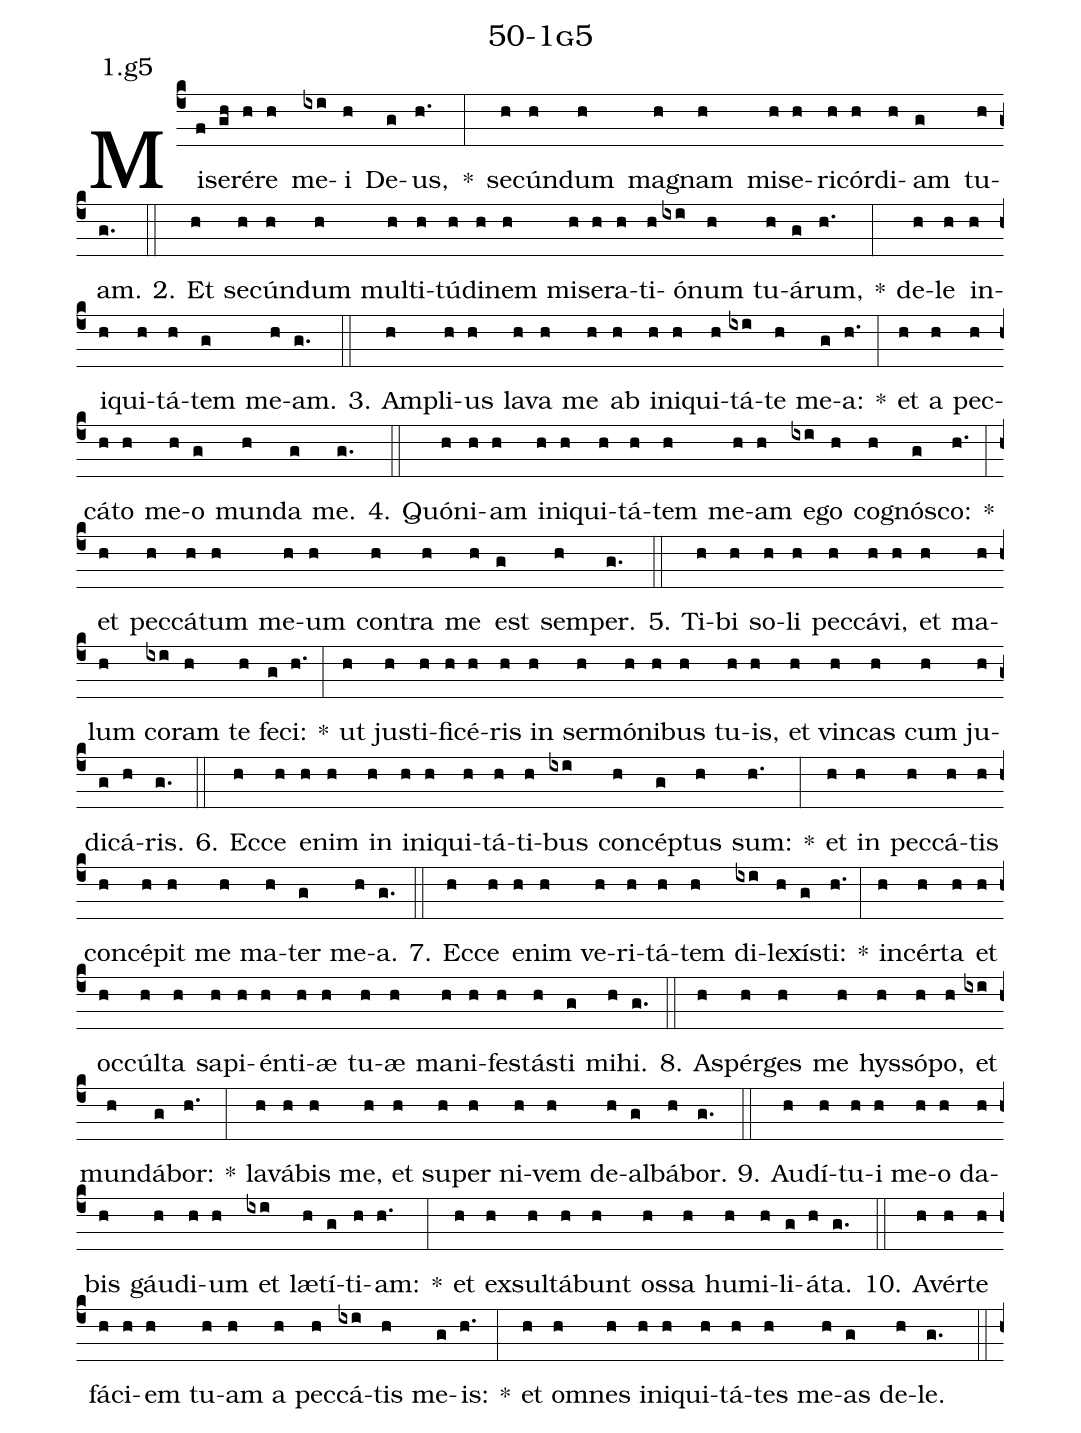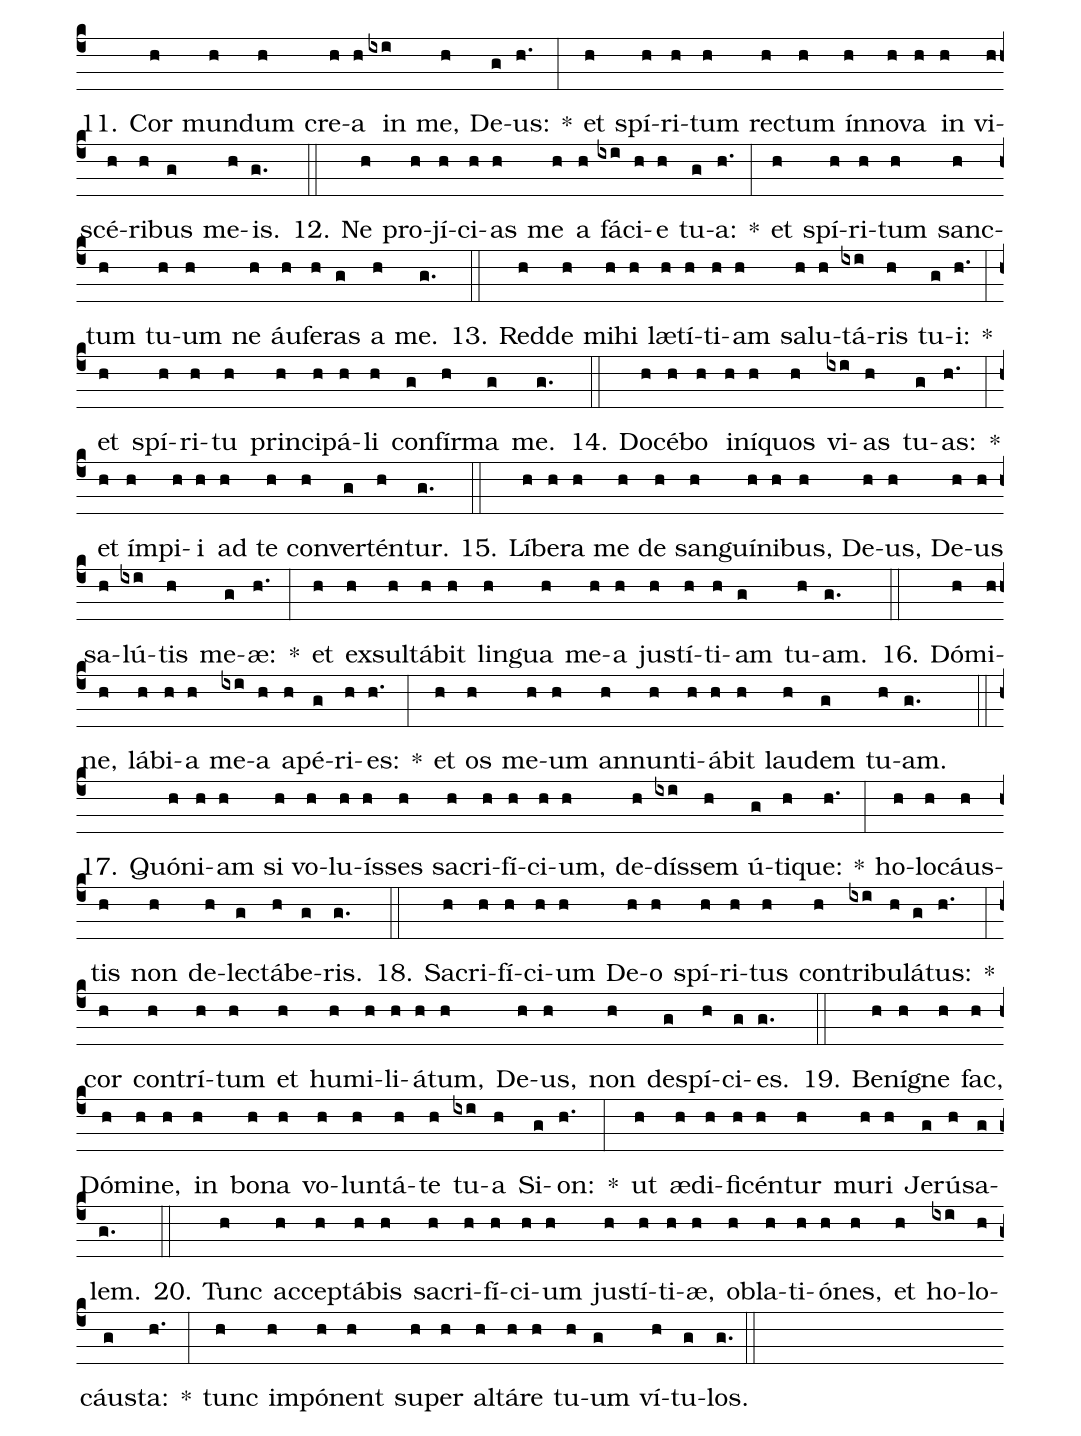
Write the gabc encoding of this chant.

name: 50-1g5;
annotation: 1.g5;
%%
(c4)Mi(f)se(gh)ré(h)re(h) me(ixi)i(h) De(g)us,(h.) *(:) se(h)cún(h)dum(h) ma(h)gnam(h) mi(h)se(h)ri(h)cór(h)di(h)am(g) tu(h)am.(g.) (::)
2. Et(h) se(h)cún(h)dum(h) mul(h)ti(h)tú(h)di(h)nem(h) mi(h)se(h)ra(h)ti(h)ó(ixi)num(h) tu(h)á(g)rum,(h.) *(:) de(h)le(h) in(h)i(h)qui(h)tá(h)tem(g) me(h)am.(g.) (::)
3. Am(h)pli(h)us(h) la(h)va(h) me(h) ab(h) in(h)i(h)qui(h)tá(ixi)te(h) me(g)a:(h.) *(:) et(h) a(h) pec(h)cá(h)to(h) me(h)o(g) mun(h)da(g) me.(g.) (::)
4. Quón(h)i(h)am(h) in(h)i(h)qui(h)tá(h)tem(h) me(h)am(h) e(ixi)go(h) co(h)gnós(g)co:(h.) *(:) et(h) pec(h)cá(h)tum(h) me(h)um(h) con(h)tra(h) me(h) est(g) sem(h)per.(g.) (::)
5. Ti(h)bi(h) so(h)li(h) pec(h)cá(h)vi,(h) et(h) ma(h)lum(h) co(ixi)ram(h) te(h) fe(g)ci:(h.) *(:) ut(h) jus(h)ti(h)fi(h)cé(h)ris(h) in(h) ser(h)mó(h)ni(h)bus(h) tu(h)is,(h) et(h) vin(h)cas(h) cum(h) ju(h)di(g)cá(h)ris.(g.) (::)
6. Ec(h)ce(h) e(h)nim(h) in(h) in(h)i(h)qui(h)tá(h)ti(h)bus(ixi) con(h)cép(g)tus(h) sum:(h.) *(:) et(h) in(h) pec(h)cá(h)tis(h) con(h)cé(h)pit(h) me(h) ma(h)ter(g) me(h)a.(g.) (::)
7. Ec(h)ce(h) e(h)nim(h) ve(h)ri(h)tá(h)tem(h) di(ixi)le(h)xís(g)ti:(h.) *(:) in(h)cér(h)ta(h) et(h) oc(h)cúl(h)ta(h) sa(h)pi(h)én(h)ti(h)æ(h) tu(h)æ(h) ma(h)ni(h)fes(h)tás(h)ti(g) mi(h)hi.(g.) (::)
8. A(h)spér(h)ges(h) me(h) hys(h)só(h)po,(h) et(ixi) mun(h)dá(g)bor:(h.) *(:) la(h)vá(h)bis(h) me,(h) et(h) su(h)per(h) ni(h)vem(h) de(h)al(g)bá(h)bor.(g.) (::)
9. Au(h)dí(h)tu(h)i(h) me(h)o(h) da(h)bis(h) gáu(h)di(h)um(h) et(ixi) læ(h)tí(g)ti(h)am:(h.) *(:) et(h) ex(h)sul(h)tá(h)bunt(h) os(h)sa(h) hu(h)mi(h)li(g)á(h)ta.(g.) (::)
10. A(h)vér(h)te(h) fá(h)ci(h)em(h) tu(h)am(h) a(h) pec(h)cá(ixi)tis(h) me(g)is:(h.) *(:) et(h) om(h)nes(h) in(h)i(h)qui(h)tá(h)tes(h) me(h)as(g) de(h)le.(g.) (::)
11. Cor(h) mun(h)dum(h) cre(h)a(h) in(ixi) me,(h) De(g)us:(h.) *(:) et(h) spí(h)ri(h)tum(h) rec(h)tum(h) ín(h)no(h)va(h) in(h) vi(h)scé(h)ri(h)bus(g) me(h)is.(g.) (::)
12. Ne(h) pro(h)jí(h)ci(h)as(h) me(h) a(h) fá(ixi)ci(h)e(h) tu(g)a:(h.) *(:) et(h) spí(h)ri(h)tum(h) sanc(h)tum(h) tu(h)um(h) ne(h) áu(h)fe(h)ras(g) a(h) me.(g.) (::)
13. Red(h)de(h) mi(h)hi(h) læ(h)tí(h)ti(h)am(h) sa(h)lu(h)tá(ixi)ris(h) tu(g)i:(h.) *(:) et(h) spí(h)ri(h)tu(h) prin(h)ci(h)pá(h)li(h) con(g)fír(h)ma(g) me.(g.) (::)
14. Do(h)cé(h)bo(h) in(h)í(h)quos(h) vi(ixi)as(h) tu(g)as:(h.) *(:) et(h) ím(h)pi(h)i(h) ad(h) te(h) con(h)ver(g)tén(h)tur.(g.) (::)
15. Lí(h)be(h)ra(h) me(h) de(h) san(h)guí(h)ni(h)bus,(h) De(h)us,(h) De(h)us(h) sa(h)lú(ixi)tis(h) me(g)æ:(h.) *(:) et(h) ex(h)sul(h)tá(h)bit(h) lin(h)gua(h) me(h)a(h) jus(h)tí(h)ti(h)am(g) tu(h)am.(g.) (::)
16. Dó(h)mi(h)ne,(h) lá(h)bi(h)a(h) me(ixi)a(h) a(h)pé(g)ri(h)es:(h.) *(:) et(h) os(h) me(h)um(h) an(h)nun(h)ti(h)á(h)bit(h) lau(h)dem(g) tu(h)am.(g.) (::)
17. Quón(h)i(h)am(h) si(h) vo(h)lu(h)ís(h)ses(h) sa(h)cri(h)fí(h)ci(h)um,(h) de(h)dís(ixi)sem(h) ú(g)ti(h)que:(h.) *(:) ho(h)lo(h)cáus(h)tis(h) non(h) de(h)lec(g)tá(h)be(g)ris.(g.) (::)
18. Sa(h)cri(h)fí(h)ci(h)um(h) De(h)o(h) spí(h)ri(h)tus(h) con(h)tri(ixi)bu(h)lá(g)tus:(h.) *(:) cor(h) con(h)trí(h)tum(h) et(h) hu(h)mi(h)li(h)á(h)tum,(h) De(h)us,(h) non(h) de(g)spí(h)ci(g)es.(g.) (::)
19. Be(h)ní(h)gne(h) fac,(h) Dó(h)mi(h)ne,(h) in(h) bo(h)na(h) vo(h)lun(h)tá(h)te(h) tu(ixi)a(h) Si(g)on:(h.) *(:) ut(h) æ(h)di(h)fi(h)cén(h)tur(h) mu(h)ri(h) Je(g)rú(h)sa(g)lem.(g.) (::)
20. Tunc(h) ac(h)cep(h)tá(h)bis(h) sa(h)cri(h)fí(h)ci(h)um(h) jus(h)tí(h)ti(h)æ,(h) ob(h)la(h)ti(h)ó(h)nes,(h) et(h) ho(ixi)lo(h)cáus(g)ta:(h.) *(:) tunc(h) im(h)pó(h)nent(h) su(h)per(h) al(h)tá(h)re(h) tu(h)um(g) ví(h)tu(g)los.(g.) (::)
